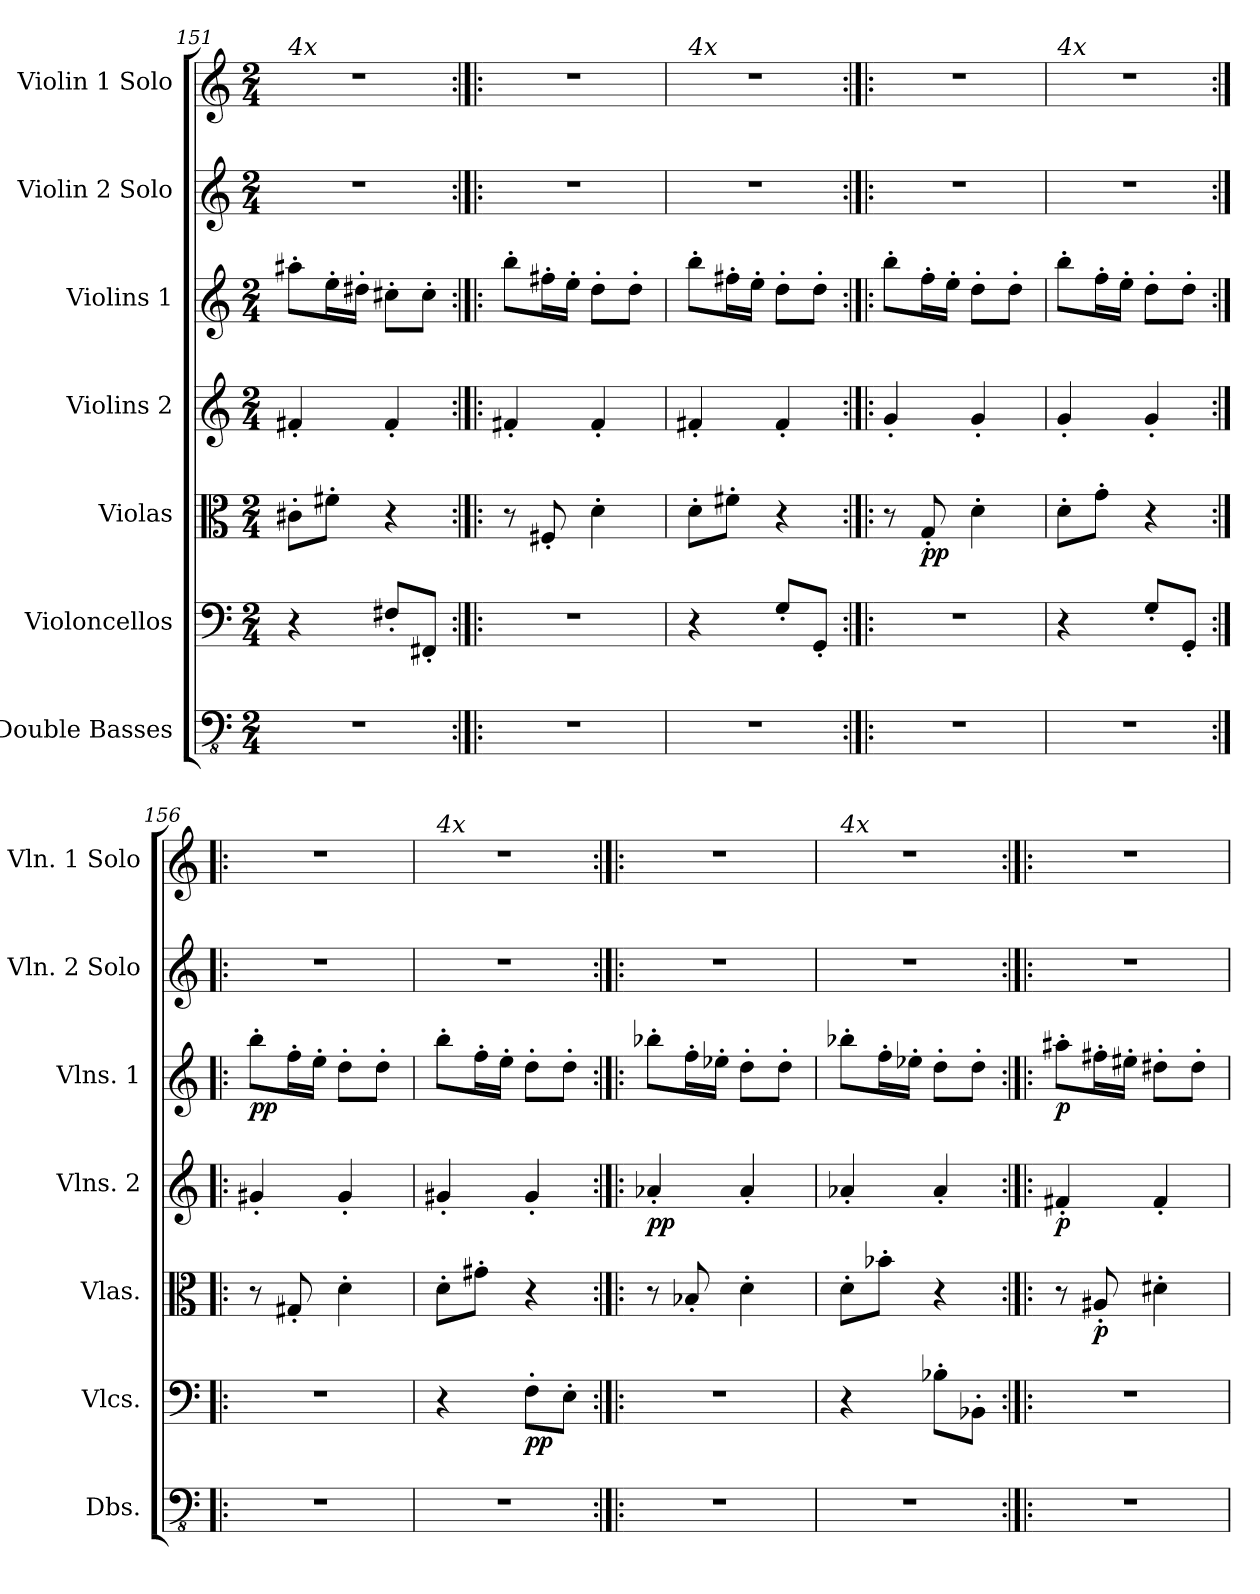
**kern	**kern	**dynam	**kern	**dynam	**kern	**dynam	**kern	**dynam	**kern	**kern
*part7	*part6	*part6	*part5	*part5	*part4	*part4	*part3	*part3	*part2	*part1
*staff7	*staff6	*staff6	*staff5	*staff5	*staff4	*staff4	*staff3	*staff3	*staff2	*staff1
*I"Double Basses	*I"Violoncellos	*	*I"Violas	*	*I"Violins 2	*	*I"Violins 1	*	*I"Violin 2 Solo	*I"Violin 1 Solo
*I'Dbs.	*I'Vlcs.	*	*I'Vlas.	*	*I'Vlns. 2	*	*I'Vlns. 1	*	*I'Vln. 2 Solo	*I'Vln. 1 Solo
*clefFv4	*clefF4	*	*clefC3	*	*clefG2	*	*clefG2	*	*clefG2	*clefG2
*k[]	*k[]	*	*k[]	*	*k[]	*	*k[]	*	*k[]	*k[]
*M2/4	*M2/4	*	*M2/4	*	*M2/4	*	*M2/4	*	*M2/4	*M2/4
=151	=151	=151	=151	=151	=151	=151	=151	=151	=151	=151
!	!	!	!	!	!	!	!	!	!	!LO:TX:a:i:t=4x
2r	4r	.	8c#X'\L	.	4f#X'/	.	8aa#X'\L	.	2r	2r
.	.	.	8f#X'\J	.	.	.	16ee'\L	.	.	.
.	.	.	.	.	.	.	16dd#X'\JJ	.	.	.
.	8F#X'/L	.	4r	.	4f#'/	.	8cc#X'\L	.	.	.
.	8FF#X'/J	.	.	.	.	.	8cc#'\J	.	.	.
=152:|!|:	=152:|!|:	=152:|!|:	=152:|!|:	=152:|!|:	=152:|!|:	=152:|!|:	=152:|!|:	=152:|!|:	=152:|!|:	=152:|!|:
2r	2r	.	8r	.	4f#X'/	.	8bb'\L	.	2r	2r
.	.	.	8F#X'/	.	.	.	16ff#X'\L	.	.	.
.	.	.	.	.	.	.	16ee'\JJ	.	.	.
.	.	.	4d'\	.	4f#'/	.	8dd'\L	.	.	.
.	.	.	.	.	.	.	8dd'\J	.	.	.
=153	=153	=153	=153	=153	=153	=153	=153	=153	=153	=153
!	!	!	!	!	!	!	!	!	!	!LO:TX:a:i:t=4x
2r	4r	.	8d'\L	.	4f#X'/	.	8bb'\L	.	2r	2r
.	.	.	8f#X'\J	.	.	.	16ff#X'\L	.	.	.
.	.	.	.	.	.	.	16ee'\JJ	.	.	.
.	8G'/L	.	4r	.	4f#'/	.	8dd'\L	.	.	.
.	8GG'/J	.	.	.	.	.	8dd'\J	.	.	.
=154:|!|:	=154:|!|:	=154:|!|:	=154:|!|:	=154:|!|:	=154:|!|:	=154:|!|:	=154:|!|:	=154:|!|:	=154:|!|:	=154:|!|:
2r	2r	.	8r	.	4g'/	.	8bb'\L	.	2r	2r
!	!	!	!	!LO:DY:b	!	!	!	!	!	!
.	.	.	8G'/	pp	.	.	16ff'\L	.	.	.
.	.	.	.	.	.	.	16ee'\JJ	.	.	.
.	.	.	4d'\	.	4g'/	.	8dd'\L	.	.	.
.	.	.	.	.	.	.	8dd'\J	.	.	.
!!LO:PB:g=z
=155	=155	=155	=155	=155	=155	=155	=155	=155	=155	=155
!	!	!	!	!	!	!	!	!	!	!LO:TX:a:i:t=4x
2r	4r	.	8d'\L	.	4g'/	.	8bb'\L	.	2r	2r
.	.	.	8g'\J	.	.	.	16ff'\L	.	.	.
.	.	.	.	.	.	.	16ee'\JJ	.	.	.
.	8G'/L	.	4r	.	4g'/	.	8dd'\L	.	.	.
.	8GG'/J	.	.	.	.	.	8dd'\J	.	.	.
=156:|!|:	=156:|!|:	=156:|!|:	=156:|!|:	=156:|!|:	=156:|!|:	=156:|!|:	=156:|!|:	=156:|!|:	=156:|!|:	=156:|!|:
!	!	!	!	!	!	!	!	!LO:DY:b	!	!
2r	2r	.	8r	.	4g#X'/	.	8bb'\L	pp	2r	2r
.	.	.	8G#X'/	.	.	.	16ff'\L	.	.	.
.	.	.	.	.	.	.	16ee'\JJ	.	.	.
.	.	.	4d'\	.	4g#'/	.	8dd'\L	.	.	.
.	.	.	.	.	.	.	8dd'\J	.	.	.
=157	=157	=157	=157	=157	=157	=157	=157	=157	=157	=157
!	!	!	!	!	!	!	!	!	!	!LO:TX:a:i:t=4x
2r	4r	.	8d'\L	.	4g#X'/	.	8bb'\L	.	2r	2r
.	.	.	8g#X'\J	.	.	.	16ff'\L	.	.	.
.	.	.	.	.	.	.	16ee'\JJ	.	.	.
!	!	!LO:DY:b	!	!	!	!	!	!	!	!
.	8F'\L	pp	4r	.	4g#'/	.	8dd'\L	.	.	.
.	8E'\J	.	.	.	.	.	8dd'\J	.	.	.
=158:|!|:	=158:|!|:	=158:|!|:	=158:|!|:	=158:|!|:	=158:|!|:	=158:|!|:	=158:|!|:	=158:|!|:	=158:|!|:	=158:|!|:
!	!	!	!	!	!	!LO:DY:b	!	!	!	!
2r	2r	.	8r	.	4a-X'/	pp	8bb-X'\L	.	2r	2r
.	.	.	8B-X'/	.	.	.	16ff'\L	.	.	.
.	.	.	.	.	.	.	16ee-X'\JJ	.	.	.
.	.	.	4d'\	.	4a-'/	.	8dd'\L	.	.	.
.	.	.	.	.	.	.	8dd'\J	.	.	.
=159	=159	=159	=159	=159	=159	=159	=159	=159	=159	=159
!	!	!	!	!	!	!	!	!	!	!LO:TX:a:i:t=4x
2r	4r	.	8d'\L	.	4a-X'/	.	8bb-X'\L	.	2r	2r
.	.	.	8b-X'\J	.	.	.	16ff'\L	.	.	.
.	.	.	.	.	.	.	16ee-X'\JJ	.	.	.
.	8B-X'\L	.	4r	.	4a-'/	.	8dd'\L	.	.	.
.	8BB-X'\J	.	.	.	.	.	8dd'\J	.	.	.
=160:|!|:	=160:|!|:	=160:|!|:	=160:|!|:	=160:|!|:	=160:|!|:	=160:|!|:	=160:|!|:	=160:|!|:	=160:|!|:	=160:|!|:
!	!	!	!	!	!	!LO:DY:b	!	!LO:DY:b	!	!
2r	2r	.	8r	.	4f#X'/	p	8aa#X'\L	p	2r	2r
!	!	!	!	!LO:DY:b	!	!	!	!	!	!
.	.	.	8A#X'/	p	.	.	16ff#X'\L	.	.	.
.	.	.	.	.	.	.	16ee#X'\JJ	.	.	.
.	.	.	4d#X'\	.	4f#'/	.	8dd#X'\L	.	.	.
.	.	.	.	.	.	.	8dd#'\J	.	.	.
=	=	=	=	=	=	=	=	=	=	=
*-	*-	*-	*-	*-	*-	*-	*-	*-	*-	*-
